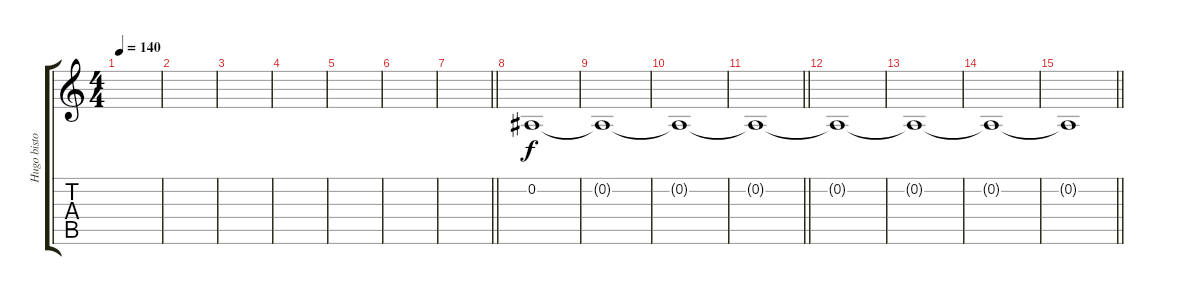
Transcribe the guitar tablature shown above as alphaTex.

\track ("Hugo bistolfi" "Hugo bisto") {instrument reedorgan}
\staff {score tabs}
\tuning (Eb4 Bb3 Gb3 Db3 Ab2 Eb2) {hide}
\ts (4 4)
\tempo 140
\clef g2
\ks c
|
|
|
|
|
|
\barLineRight lightlight
|
0.2.1 |
0.2{t}.1 |
0.2{t}.1 |
\barLineRight lightlight
0.2{t}.1 |
0.2{t}.1 |
0.2{t}.1 |
0.2{t}.1 |
\barLineRight lightlight
0.2{t}.1
